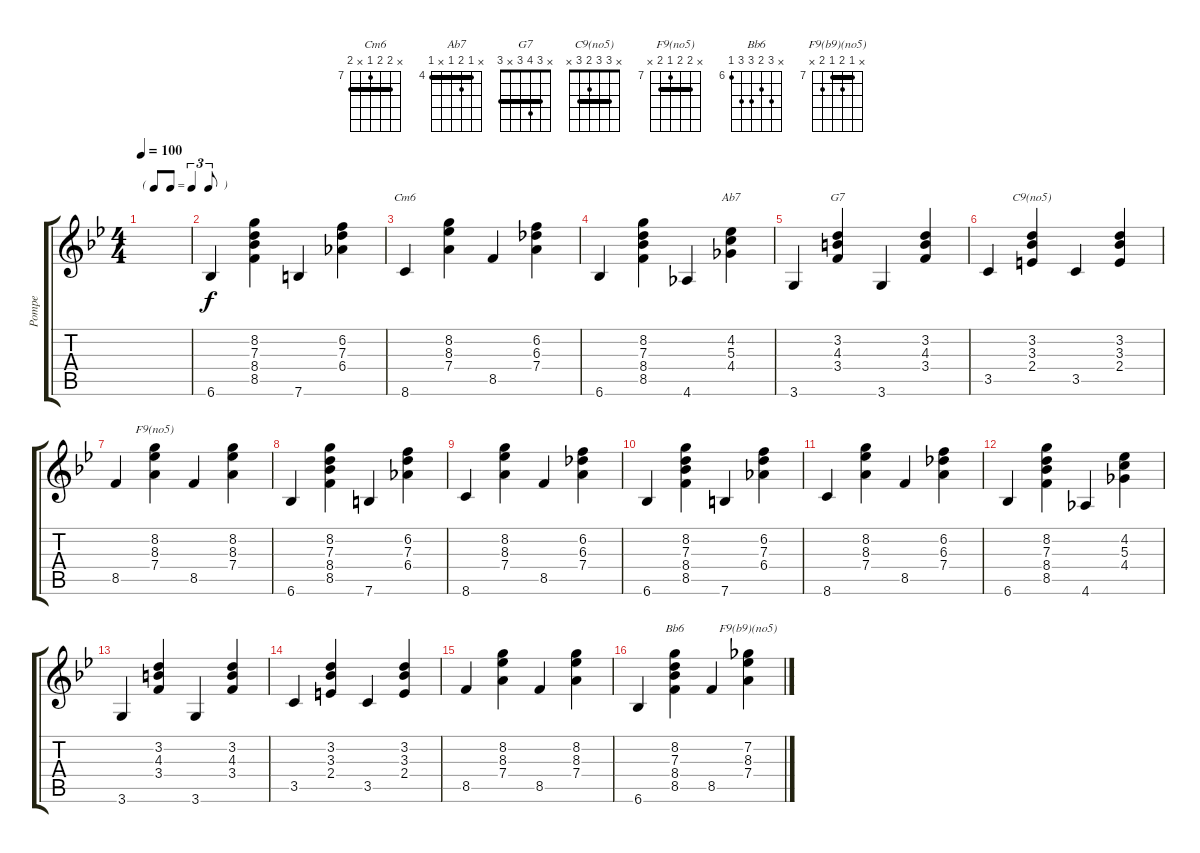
\track ("Pompe" "Pompe") {instrument electricguitarclean}
\staff {score tabs}
\tuning (E4 B3 G3 D3 A2 E2) {hide}
\chord ("Cm6" x 8 8 7 x 8) {firstfret 7 barre 8}
\chord ("Ab7" x 4 5 4 x 4) {firstfret 4 barre 4}
\chord ("G7" x 3 4 3 x 3) {barre 3}
\chord ("C9(no5)" x 3 3 2 3 x) {barre 3}
\chord ("F9(no5)" x 8 8 7 8 x) {firstfret 7 barre 8}
\chord ("Bb6" x 8 7 8 8 6) {firstfret 6}
\chord ("F9(b9)(no5)" x 7 8 7 8 x) {firstfret 7 barre 7}
\ts (4 4)
\tf triplet8th
\tempo 100
\clef g2
\ks bb
|
6.6.4 (8.2 7.3 8.4 8.5).4 7.6.4 (6.2 7.3 6.4).4 |
8.6.4{ch "Cm6"} (8.2 8.3 7.4).4 8.5.4 (6.2 6.3 7.4).4 |
6.6.4 (8.2 7.3 8.4 8.5).4 4.6.4 (4.2 5.3 4.4).4{ch "Ab7"} |
3.6.4 (3.2 4.3 3.4).4{ch "G7"} 3.6.4 (3.2 4.3 3.4).4 |
3.5.4 (3.2 3.3 2.4).4{ch "C9(no5)"} 3.5.4 (3.2 3.3 2.4).4 |
8.5.4 (8.2 8.3 7.4).4{ch "F9(no5)"} 8.5.4 (8.2 8.3 7.4).4 |
6.6.4 (8.2 7.3 8.4 8.5).4 7.6.4 (6.2 7.3 6.4).4 |
8.6.4 (8.2 8.3 7.4).4 8.5.4 (6.2 6.3 7.4).4 |
6.6.4 (8.2 7.3 8.4 8.5).4 7.6.4 (6.2 7.3 6.4).4 |
8.6.4 (8.2 8.3 7.4).4 8.5.4 (6.2 6.3 7.4).4 |
6.6.4 (8.2 7.3 8.4 8.5).4 4.6.4 (4.2 5.3 4.4).4 |
3.6.4 (3.2 4.3 3.4).4 3.6.4 (3.2 4.3 3.4).4 |
3.5.4 (3.2 3.3 2.4).4 3.5.4 (3.2 3.3 2.4).4 |
8.5.4 (8.2 8.3 7.4).4 8.5.4 (8.2 8.3 7.4).4 |
6.6.4 (8.2 7.3 8.4 8.5).4{ch "Bb6"} 8.5.4 (7.2 8.3 7.4).4{ch "F9(b9)(no5)"}
